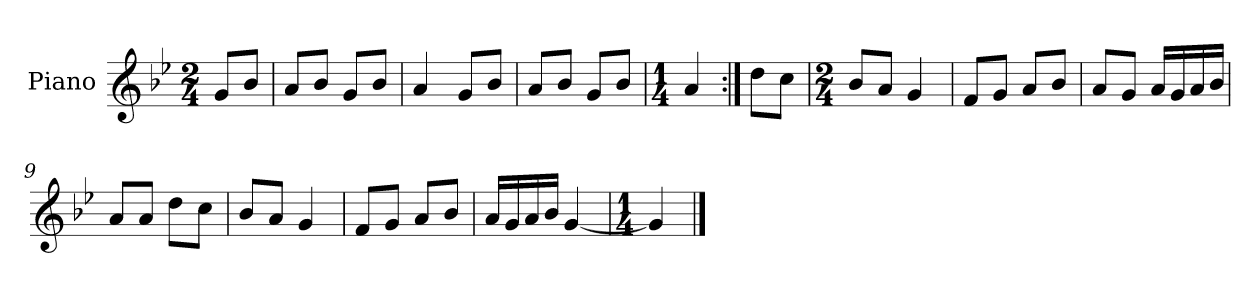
**kern
*part1
*staff1
*I"Piano
*I'Pno.
*clefG2
*k[b-e-]
*M2/4
=
8g/L
8b-/J
=1
8a/L
8b-/J
8g/L
8b-/J
=2
4a/
8g/L
8b-/J
=3
8a/L
8b-/J
8g/L
8b-/J
=4
*M1/4
4a/
=5:|!
8dd\L
8cc\J
=6
*M2/4
8b-/L
8a/J
4g/
=7
8f/L
8g/J
8a/L
8b-/J
=8
8a/L
8g/J
16a/LL
16g/
16a/
16b-/JJ
!!LO:LB:g=z
=9
8a/L
8a/J
8dd\L
8cc\J
=10
8b-/L
8a/J
4g/
=11
8f/L
8g/J
8a/L
8b-/J
=12
16a/LL
16g/
16a/
16b-/JJ
[4g/
=13
*M1/4
4g/]
==
*-
